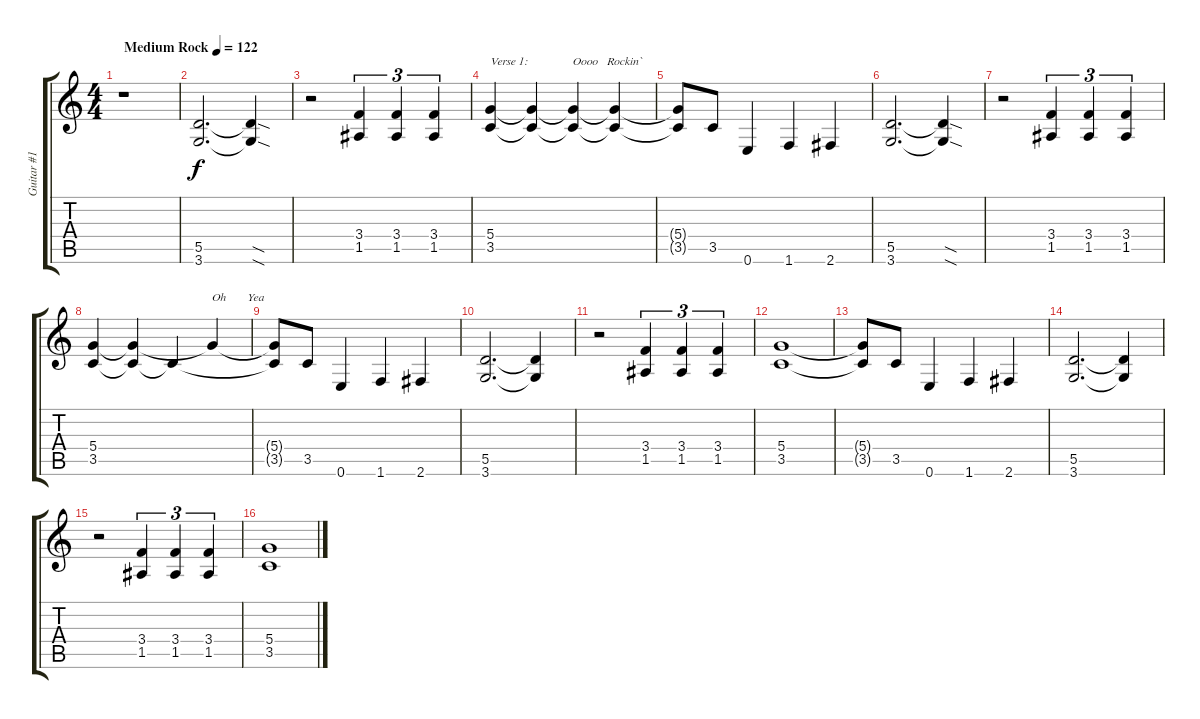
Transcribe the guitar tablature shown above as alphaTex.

\track ("Guitar #1" "Guitar #1") {instrument overdrivenguitar}
\staff {score tabs}
\tuning (E4 B3 G3 D3 A2 E2) {hide}
\ts (4 4)
\tempo (122 "Medium Rock")
\clef g2
\ks c
r.1{dy f instrument overdrivenguitar} |
(5.5 3.6).2{d} (5.5{sod t} 3.6{sod t}).4 |
r.2 (3.4 1.5).4{tu (3 2)} (3.4 1.5).4{tu (3 2)} (3.4 1.5).4{tu (3 2)} |
(5.4 3.5).4{txt "Verse 1:"} (5.4{t} 3.5{t}).4 (5.4{t} 3.5{t}).4{txt "Oooo   Rockin`"} (5.4{t} 3.5{t}).4 |
(5.4{t} 3.5{t}).8 3.5.8 0.6.4 1.6.4 2.6.4 |
(5.5 3.6).2{d} (5.5{sod t} 3.6{sod t}).4 |
r.2 (3.4 1.5).4{tu (3 2)} (3.4 1.5).4{tu (3 2)} (3.4 1.5).4{tu (3 2)} |
(5.4 3.5).4 (5.4{t} 3.5{t}).4 3.5{t}.4 5.4{t}.4{txt "Oh       Yea"} |
(5.4{t} 3.5{t}).8 3.5.8 0.6.4 1.6.4 2.6.4 |
(5.5 3.6).2{d} (5.5{t} 3.6{t}).4 |
r.2 (3.4 1.5).4{tu (3 2)} (3.4 1.5).4{tu (3 2)} (3.4 1.5).4{tu (3 2)} |
(5.4 3.5).1 |
(5.4{t} 3.5{t}).8 3.5.8 0.6.4 1.6.4 2.6.4 |
(5.5 3.6).2{d} (5.5{t} 3.6{t}).4 |
r.2 (3.4 1.5).4{tu (3 2)} (3.4 1.5).4{tu (3 2)} (3.4 1.5).4{tu (3 2)} |
(5.4 3.5).1
